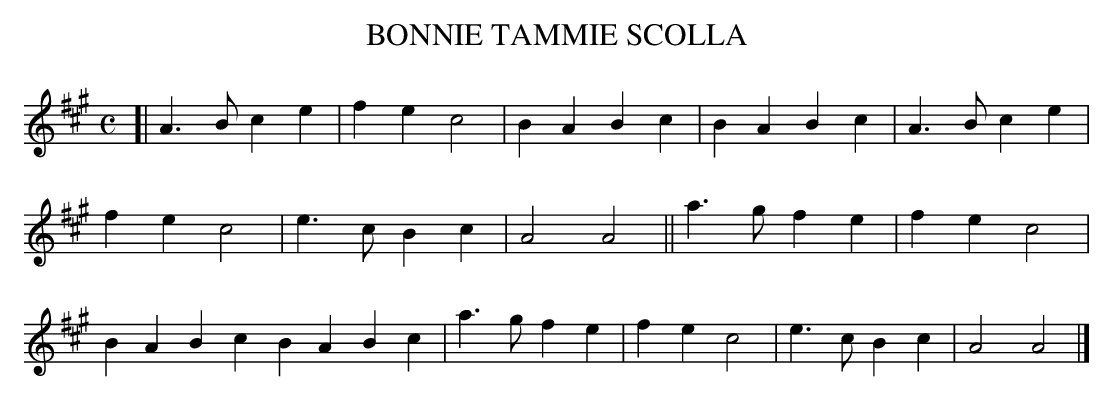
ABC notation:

X:1
T: BONNIE TAMMIE SCOLLA
M: C
L: 1/4
K: A
[|\
A>B ce | fe c2 | BABc | BABc | A>B ce |
fe c2 | e>c Bc | A2 A2 || a>g fe | fe c2 |
BA Bc BA Bc | a>g fe | fe c2 | e>c Bc | A2 A2 |]
